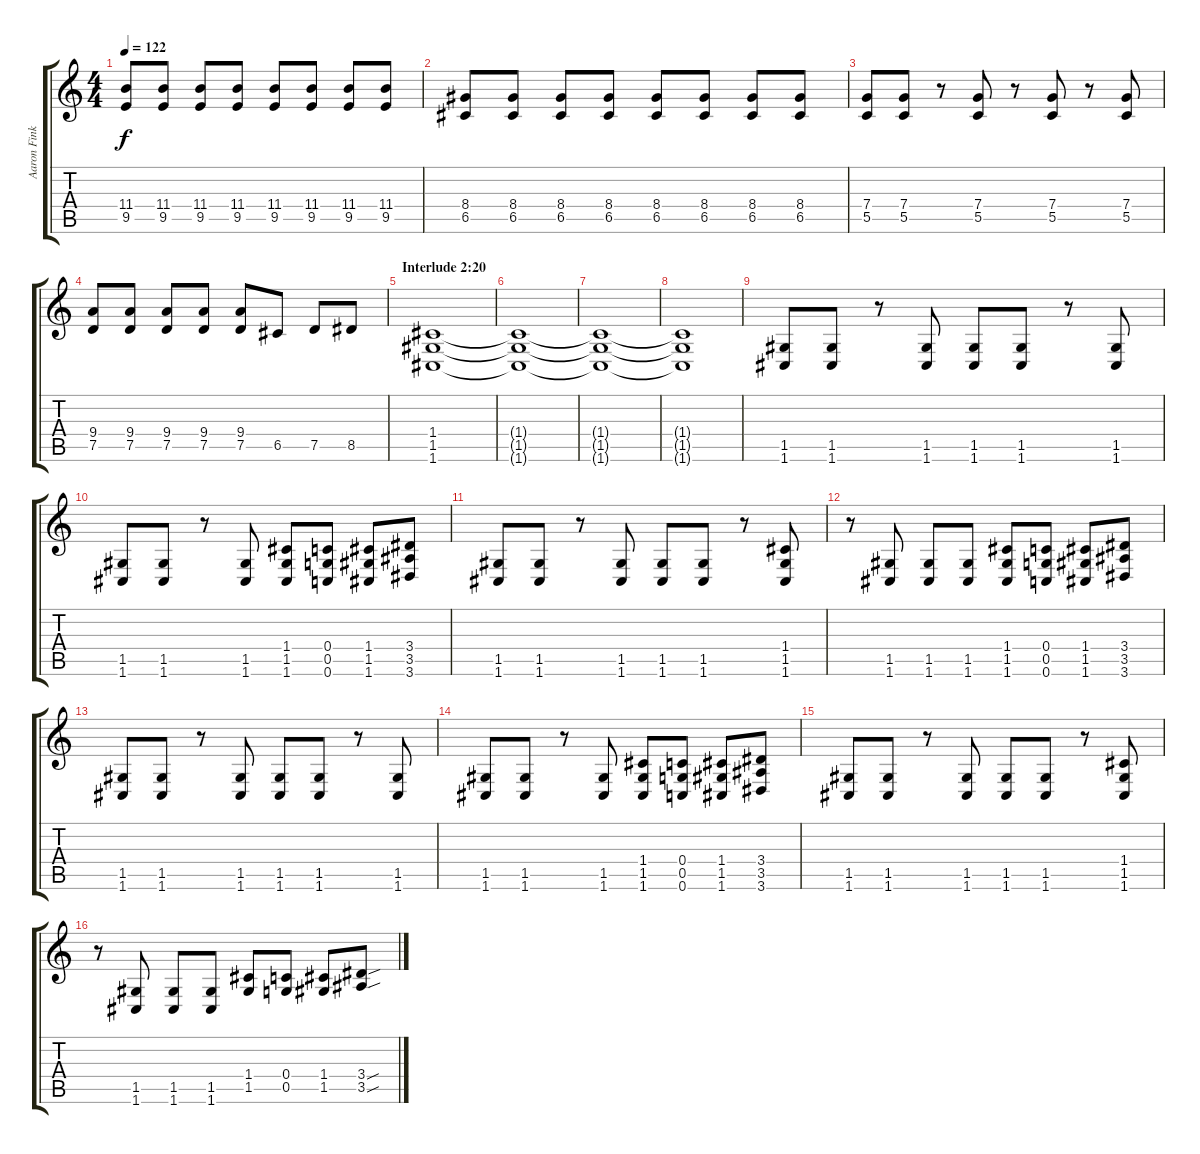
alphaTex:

\track ("Aaron Fink [Guitar]" "Aaron Fink") {instrument distortionguitar}
\staff {score tabs}
\tuning (D4 A3 F3 C3 G2 C2) {hide}
\ts (4 4)
\tempo 122
\clef g2
\ks c
(11.4 9.5).8{dy f} (11.4 9.5).8 (11.4 9.5).8 (11.4 9.5).8 (11.4 9.5).8 (11.4 9.5).8 (11.4 9.5).8 (11.4 9.5).8 |
(8.4 6.5).8 (8.4 6.5).8 (8.4 6.5).8 (8.4 6.5).8 (8.4 6.5).8 (8.4 6.5).8 (8.4 6.5).8 (8.4 6.5).8 |
(7.4 5.5).8 (7.4 5.5).8 r.8 (7.4 5.5).8 r.8 (7.4 5.5).8 r.8 (7.4 5.5).8 |
(9.4 7.5).8 (9.4 7.5).8 (9.4 7.5).8 (9.4 7.5).8 (9.4 7.5).8 6.5.8 7.5.8 8.5.8 |
\section ("" "Interlude 2:20")
(1.4 1.5 1.6).1 |
(1.4{t} 1.5{t} 1.6{t}).1 |
(1.4{t} 1.5{t} 1.6{t}).1 |
(1.4{t} 1.5{t} 1.6{t}).1 |
(1.5 1.6).8 (1.5 1.6).8 r.8 (1.5 1.6).8 (1.5 1.6).8 (1.5 1.6).8 r.8 (1.5 1.6).8 |
(1.5 1.6).8 (1.5 1.6).8 r.8 (1.5 1.6).8 (1.4 1.5 1.6).8 (0.4 0.5 0.6).8 (1.4 1.5 1.6).8 (3.4 3.5 3.6).8 |
(1.5 1.6).8 (1.5 1.6).8 r.8 (1.5 1.6).8 (1.5 1.6).8 (1.5 1.6).8 r.8 (1.4 1.5 1.6).8 |
r.8 (1.5 1.6).8 (1.5 1.6).8 (1.5 1.6).8 (1.4 1.5 1.6).8 (0.4 0.5 0.6).8 (1.4 1.5 1.6).8 (3.4 3.5 3.6).8 |
(1.5 1.6).8 (1.5 1.6).8 r.8 (1.5 1.6).8 (1.5 1.6).8 (1.5 1.6).8 r.8 (1.5 1.6).8 |
(1.5 1.6).8 (1.5 1.6).8 r.8 (1.5 1.6).8 (1.4 1.5 1.6).8 (0.4 0.5 0.6).8 (1.4 1.5 1.6).8 (3.4 3.5 3.6).8 |
(1.5 1.6).8 (1.5 1.6).8 r.8 (1.5 1.6).8 (1.5 1.6).8 (1.5 1.6).8 r.8 (1.4 1.5 1.6).8 |
r.8 (1.5 1.6).8 (1.5 1.6).8 (1.5 1.6).8 (1.4 1.5).8 (0.4 0.5).8 (1.4 1.5).8 (3.4{sou} 3.5{sou}).8
